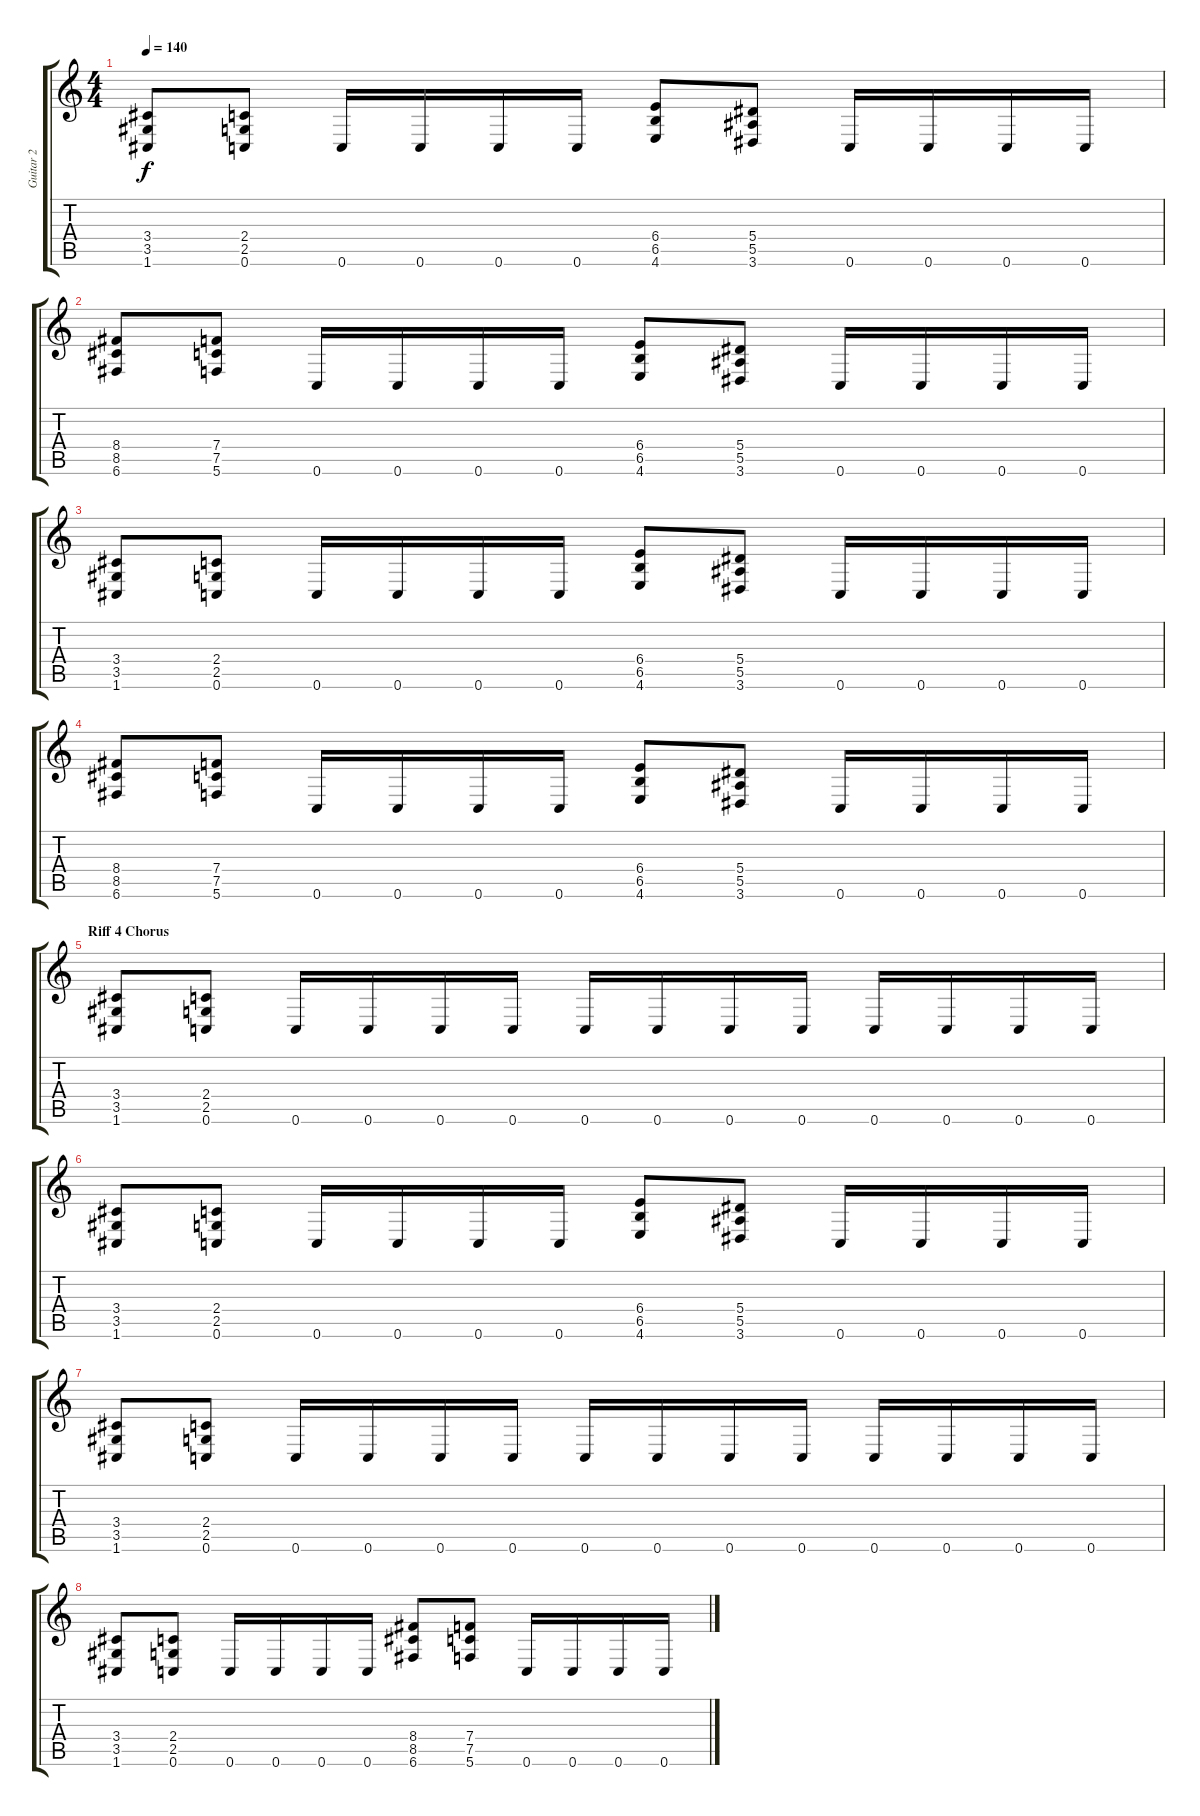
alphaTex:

\track ("Guitar 2" "Guitar 2") {instrument distortionguitar}
\staff {score tabs}
\tuning (C4 G3 Eb3 Bb2 F2 C2) {hide}
\ts (4 4)
\tempo 140
\clef g2
\ks c
(3.4 3.5 1.6).8{dy f} (2.4 2.5 0.6).8 0.6.16 0.6.16 0.6.16 0.6.16 (6.4 6.5 4.6).8 (5.4 5.5 3.6).8 0.6.16 0.6.16 0.6.16 0.6.16 |
(8.4 8.5 6.6).8 (7.4 7.5 5.6).8 0.6.16 0.6.16 0.6.16 0.6.16 (6.4 6.5 4.6).8 (5.4 5.5 3.6).8 0.6.16 0.6.16 0.6.16 0.6.16 |
(3.4 3.5 1.6).8 (2.4 2.5 0.6).8 0.6.16 0.6.16 0.6.16 0.6.16 (6.4 6.5 4.6).8 (5.4 5.5 3.6).8 0.6.16 0.6.16 0.6.16 0.6.16 |
(8.4 8.5 6.6).8 (7.4 7.5 5.6).8 0.6.16 0.6.16 0.6.16 0.6.16 (6.4 6.5 4.6).8 (5.4 5.5 3.6).8 0.6.16 0.6.16 0.6.16 0.6.16 |
\section ("" "Riff 4 Chorus")
(3.4 3.5 1.6).8 (2.4 2.5 0.6).8 0.6.16 0.6.16 0.6.16 0.6.16 0.6.16 0.6.16 0.6.16 0.6.16 0.6.16 0.6.16 0.6.16 0.6.16 |
(3.4 3.5 1.6).8 (2.4 2.5 0.6).8 0.6.16 0.6.16 0.6.16 0.6.16 (6.4 6.5 4.6).8 (5.4 5.5 3.6).8 0.6.16 0.6.16 0.6.16 0.6.16 |
(3.4 3.5 1.6).8 (2.4 2.5 0.6).8 0.6.16 0.6.16 0.6.16 0.6.16 0.6.16 0.6.16 0.6.16 0.6.16 0.6.16 0.6.16 0.6.16 0.6.16 |
(3.4 3.5 1.6).8 (2.4 2.5 0.6).8 0.6.16 0.6.16 0.6.16 0.6.16 (8.4 8.5 6.6).8 (7.4 7.5 5.6).8 0.6.16 0.6.16 0.6.16 0.6.16
